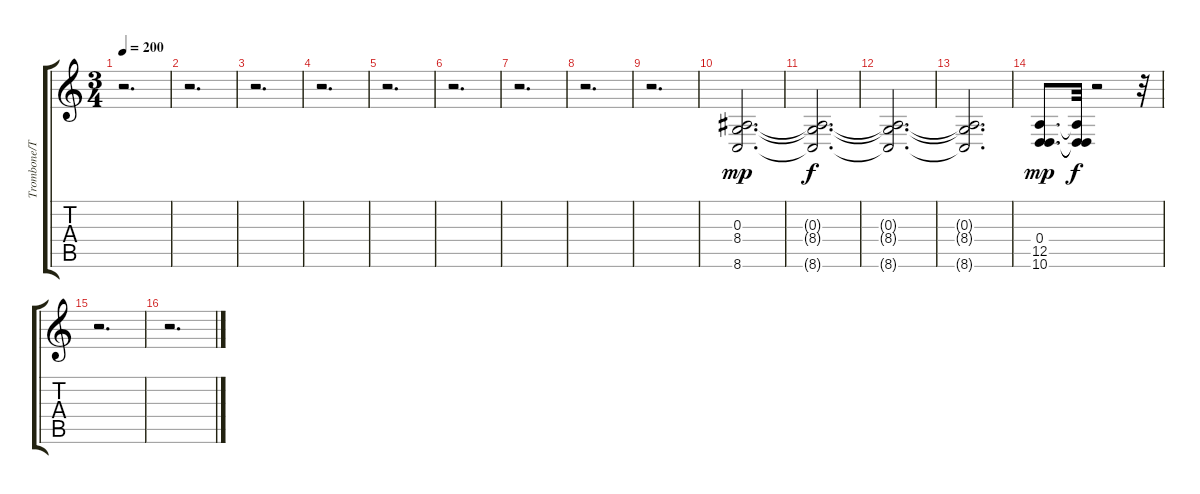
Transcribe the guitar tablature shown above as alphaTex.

\track ("Trombone/Tuba." "Trombone/T") {instrument trombone}
\staff {score tabs}
\tuning (E4 B3 G3 D3 A2 E2) {hide}
\ts (3 4)
\tempo 200
\clef g2
\ks c
r.2{d dy f} |
r.2{d} |
r.2{d} |
r.2{d} |
r.2{d} |
r.2{d} |
r.2{d} |
r.2{d} |
r.2{d} |
(0.3 8.4 8.6).2{d dy mp} |
(0.3{t} 8.4{t} 8.6{t}).2{d dy f} |
(0.3{t} 8.4{t} 8.6{t}).2{d} |
(0.3{t} 8.4{t} 8.6{t}).2{d} |
(0.4 12.5 10.6).8{d dy mp} (0.4{t} 12.5{t} 10.6{t}).32{dy f} r.2 r.32 |
r.2{d} |
r.2{d}
